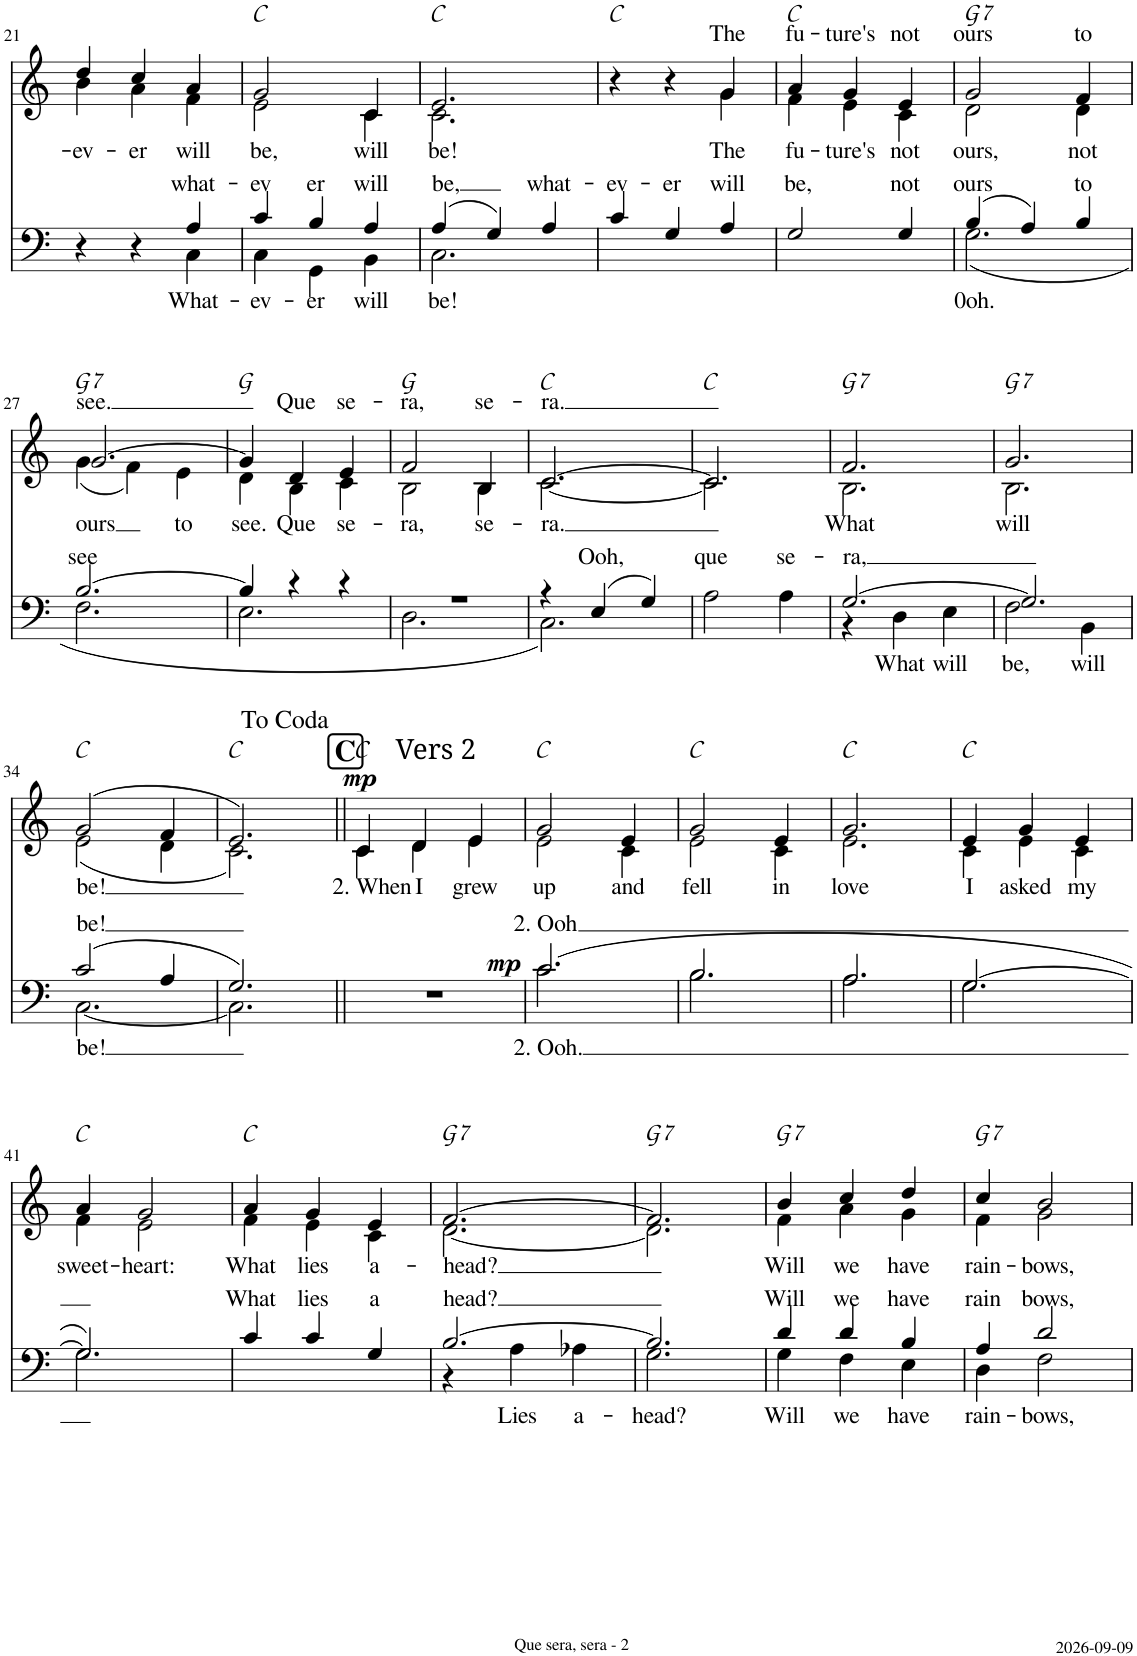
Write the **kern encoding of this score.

**kern	**text	**dynam	**kern	**text	**dynam	**harte
*part2	*part2	*part2	*part1	*part1	*part1	*part1
*staff2	*staff2	*staff2	*staff1	*staff1	*staff1	*
*I"B	*	*	*I"A	*	*	*
!!LO:PB:g=z
*clefF4	*	*	*clefG2	*	*	*
*k[]	*	*	*k[]	*	*	*
*M3/4	*	*	*M3/4	*	*	*
=21	=21	=21	=21	=21	=21	=21
*^	*	*	*^	*	*	*
!	!	!	!	!	!	!LO:LY:b	!	!
4r	2ryy	.	.	4dd/	4b\	ev-	.	.
!	!	!	!	!	!	!LO:LY:b	!	!
4r	.	.	.	4cc/	4a\	-er	.	.
!	!	!LO:LY:a	!	!	!	!	!	!
!	!	!LO:LY:b	!	!	!	!LO:LY:b	!	!
4C\	4A/	What-	.	4a/	4f\	will	.	.
=22	=22	=22	=22	=22	=22	=22	=22	=22
!	!	!LO:LY:a	!	!	!	!	!	!
!	!	!LO:LY:b	!	!	!	!LO:LY:b	!	!
4c/	4C\	-ev-	.	2g/	2e\	be,	.	C:maj
!	!	!LO:LY:a	!	!	!	!	!	!
!	!	!LO:LY:b	!	!	!	!	!	!
4B/	4GG\	-er	.	.	.	.	.	.
!	!	!LO:LY:a	!	!	!	!	!	!
!	!	!LO:LY:b	!	!	!	!LO:LY:b	!	!
4A/	4BB\	will	.	4c/	4c\	will	.	.
=23	=23	=23	=23	=23	=23	=23	=23	=23
!	!	!LO:LY:a	!	!	!	!	!	!
!	!	!LO:LY:b	!	!	!	!LO:LY:b	!	!
(>4A/	2.C\	be!	.	2.e/	2.c\	be!	.	C:maj
4G/)	.	.	.	.	.	.	.	.
!	!	!LO:LY:a	!	!	!	!	!	!
4A/	.	what-	.	.	.	.	.	.
*v	*v	*	*	*	*	*	*	*
=24	=24	=24	=24	=24	=24	=24	=24
!	!LO:LY:a	!	!	!	!	!	!
4c/	-ev-	.	4r	2ryy	.	.	C:maj
!	!LO:LY:a	!	!	!	!	!	!
4G/	-er	.	4r	.	.	.	.
!	!LO:LY:a	!	!	!	!LO:LY:a	!	!
!	!	!	!	!	!LO:LY:b	!	!
4A/	will	.	4g/	4g\	The	.	.
=25	=25	=25	=25	=25	=25	=25	=25
!	!LO:LY:a	!	!	!	!LO:LY:a	!	!
!	!	!	!	!	!LO:LY:b	!	!
2G/	be,	.	4a/	4f\	fu-	.	C:maj
!	!	!	!	!	!LO:LY:a	!	!
!	!	!	!	!	!LO:LY:b	!	!
.	.	.	4g/	4e\	-ture's	.	.
!	!LO:LY:a	!	!	!	!LO:LY:a	!	!
!	!	!	!	!	!LO:LY:b	!	!
4G/	not	.	4e/	4c\	not	.	.
=26	=26	=26	=26	=26	=26	=26	=26
!	!LO:LY:a	!	!	!	!	!	!
*^	*	*	*	*	*	*	*
!	!	!LO:LY:b	!	!	!	!LO:LY:a	!	!
!	!	!	!	!	!	!LO:LY:b	!	!LO:H:kt=7
(>4B/	(<2.G\	0oh.	.	2g/	2d\	ours,	.	G:7
4A/)	.	.	.	.	.	.	.	.
!	!	!LO:LY:a	!	!	!	!LO:LY:a	!	!
!	!	!	!	!	!	!LO:LY:b	!	!
4B/	.	to	.	4f/	4d\	not	.	.
!!LO:LB:g=z	!!
=27	=27	=27	=27	=27	=27	=27	=27	=27
!	!	!LO:LY:a	!	!	!	!LO:LY:a	!	!
!	!	!	!	!	!	!LO:LY:b	!	!LO:H:kt=7
[>2.B/	2.F\	see	.	[>2.g/	(<4g\	ours	.	G:7
.	.	.	.	.	4f\)	.	.	.
!	!	!	!	!	!	!LO:LY:b	!	!
.	.	.	.	.	4e\	to	.	.
=28	=28	=28	=28	=28	=28	=28	=28	=28
!	!	!	!	!	!	!LO:LY:b	!	!
4B/]	2.E\	.	.	4g/]	4d\	see.	.	G:maj
!	!	!	!	!	!	!LO:LY:a	!	!
!	!	!	!	!	!	!LO:LY:b	!	!
4r	.	.	.	4d/	4B\	Que	.	.
!	!	!	!	!	!	!LO:LY:a	!	!
!	!	!	!	!	!	!LO:LY:b	!	!
4r	.	.	.	4e/	4c\	se-	.	.
=29	=29	=29	=29	=29	=29	=29	=29	=29
!	!	!	!	!	!	!LO:LY:a	!	!
!	!	!	!	!	!	!LO:LY:b	!	!
2.r	2.D\	.	.	2f/	2B\	-ra,	.	G:maj
!	!	!	!	!	!	!LO:LY:a	!	!
!	!	!	!	!	!	!LO:LY:b	!	!
.	.	.	.	4B/	4B\	se-	.	.
=30	=30	=30	=30	=30	=30	=30	=30	=30
!	!	!	!	!	!	!LO:LY:a	!	!
!	!	!	!	!	!	!LO:LY:b	!	!
4r	2.C\)	.	.	[>2.c/	[<2.c\	-ra.	.	C:maj
!	!	!LO:LY:a	!	!	!	!	!	!
(>4E/	.	Ooh,	.	.	.	.	.	.
4G/)	.	.	.	.	.	.	.	.
*v	*v	*	*	*	*	*	*	*
=31	=31	=31	=31	=31	=31	=31	=31
!	!LO:LY:a	!	!	!	!	!	!
2A\	que	.	2.c/]	2.c\]	.	.	C:maj
!	!LO:LY:a	!	!	!	!	!	!
4A\	se-	.	.	.	.	.	.
=32	=32	=32	=32	=32	=32	=32	=32
!	!LO:LY:a	!	!	!	!LO:LY:b	!	!LO:H:kt=7
*^	*	*	*	*	*	*	*
[2.G/	4r	-ra,	.	2.f/	2.B\	What	.	G:7
!	!	!LO:LY:b	!	!	!	!	!	!
.	4D\	What	.	.	.	.	.	.
!	!	!LO:LY:b	!	!	!	!	!	!
.	4E\	will	.	.	.	.	.	.
=33	=33	=33	=33	=33	=33	=33	=33	=33
!	!	!LO:LY:b	!	!	!	!LO:LY:b	!	!LO:H:kt=7
2.G/]	2F\	be,	.	2.g/	2.B\	will	.	G:7
!	!	!LO:LY:b	!	!	!	!	!	!
.	4BB\	will	.	.	.	.	.	.
!!LO:LB:g=z	!!
=34	=34	=34	=34	=34	=34	=34	=34	=34
!	!	!LO:LY:a	!	!	!	!	!	!
!	!	!LO:LY:b	!	!	!	!LO:LY:b	!	!
(>2c/	[2.C\	be!	.	(>2g/	(<2e\	be!	.	C:maj
4A/	.	.	.	4f/	4d\	.	.	.
=35	=35	=35	=35	=35	=35	=35	=35	=35
2.G/)	2.C\]	.	.	2.e/)	2.c\)	.	.	C:maj
!!LO:REH:place=s1:a:B:cj:fs=14:t=C	!!
=36||	=36||	=36||	=36||	=36||	=36||	=36||	=36||	=36||
!	!	!	!	!	!	!LO:LY:b	!LO:DY:a	!
*v	*v	*	*	*	*	*	*	*
2.r	.	.	4c/	4c\	2. When	mp	C:maj
!	!	!	!LO:TX:a:t=Vers 2	!	!	!	!
!	!	!	!	!	!LO:LY:b	!	!
.	.	.	4d/	4d\	I	.	.
!	!	!	!	!	!LO:LY:b	!	!
.	.	.	4e/	4e\	grew	.	.
=37	=37	=37	=37	=37	=37	=37	=37
!	!LO:LY:a	!	!	!	!	!	!
*^	*	*	*	*	*	*	*
!	!	!LO:LY:b	!LO:DY:a	!	!	!LO:LY:b	!	!
(>2.c/	2.c\	2. Ooh.	mp	2g/	2e\	up	.	C:maj
!	!	!	!	!	!	!LO:LY:b	!	!
.	.	.	.	4e/	4c\	and	.	.
=38	=38	=38	=38	=38	=38	=38	=38	=38
!	!	!	!	!	!	!LO:LY:b	!	!
2.B/	2.B\	.	.	2g/	2e\	fell	.	C:maj
!	!	!	!	!	!	!LO:LY:b	!	!
.	.	.	.	4e/	4c\	in	.	.
=39	=39	=39	=39	=39	=39	=39	=39	=39
!	!	!	!	!	!	!LO:LY:b	!	!
2.A/	2.A\	.	.	2.g/	2.e\	love	.	C:maj
=40	=40	=40	=40	=40	=40	=40	=40	=40
!	!	!	!	!	!	!LO:LY:b	!	!
[2.G/	2.G\	.	.	4e/	4c\	I	.	C:maj
!	!	!	!	!	!	!LO:LY:b	!	!
.	.	.	.	4g/	4e\	asked	.	.
!	!	!	!	!	!	!LO:LY:b	!	!
.	.	.	.	4e/	4c\	my	.	.
!!LO:LB:g=z	!!
=41	=41	=41	=41	=41	=41	=41	=41	=41
!	!	!	!	!	!	!LO:LY:b	!	!
2.G/])	2.G\	.	.	4a/	4f\	sweet-	.	C:maj
!	!	!	!	!	!	!LO:LY:b	!	!
.	.	.	.	2g/	2e\	-heart:	.	.
*v	*v	*	*	*	*	*	*	*
=42	=42	=42	=42	=42	=42	=42	=42
!	!LO:LY:a	!	!	!	!LO:LY:b	!	!
4c/	What	.	4a/	4f\	What	.	C:maj
!	!LO:LY:a	!	!	!	!LO:LY:b	!	!
4c/	lies	.	4g/	4e\	lies	.	.
!	!LO:LY:a	!	!	!	!LO:LY:b	!	!
4G/	a	.	4e/	4c\	a-	.	.
=43	=43	=43	=43	=43	=43	=43	=43
!	!LO:LY:a	!	!	!	!LO:LY:b	!	!LO:H:kt=7
*^	*	*	*	*	*	*	*
[>2.B/	4r	head?	.	[2.f/	[<2.d\	-head?	.	G:7
!	!	!LO:LY:b	!	!	!	!	!	!
.	4A\	Lies	.	.	.	.	.	.
!	!	!LO:LY:b	!	!	!	!	!	!
.	4A-X\	a-	.	.	.	.	.	.
=44	=44	=44	=44	=44	=44	=44	=44	=44
!	!	!LO:LY:b	!	!	!	!	!	!LO:H:kt=7
2.B/]	2.G\	-head?	.	2.f/]	2.d\]	.	.	G:7
=45	=45	=45	=45	=45	=45	=45	=45	=45
!	!	!LO:LY:a	!	!	!	!	!	!
!	!	!LO:LY:b	!	!	!	!LO:LY:b	!	!LO:H:kt=7
4d/	4G\	Will	.	4b/	4f\	Will	.	G:7
!	!	!LO:LY:a	!	!	!	!	!	!
!	!	!LO:LY:b	!	!	!	!LO:LY:b	!	!
4d/	4F\	we	.	4cc/	4a\	we	.	.
!	!	!LO:LY:a	!	!	!	!	!	!
!	!	!LO:LY:b	!	!	!	!LO:LY:b	!	!
4B/	4E\	have	.	4dd/	4g\	have	.	.
=46	=46	=46	=46	=46	=46	=46	=46	=46
!	!	!LO:LY:a	!	!	!	!	!	!
!	!	!LO:LY:b	!	!	!	!LO:LY:b	!	!LO:H:kt=7
4A/	4D\	rain-	.	4cc/	4f\	rain-	.	G:7
!	!	!LO:LY:a	!	!	!	!	!	!
!	!	!LO:LY:b	!	!	!	!LO:LY:b	!	!
2d/	2F\	-bows,	.	2b/	2g\	-bows,	.	.
*v	*v	*	*	*	*	*	*	*
*	*	*	*v	*v	*	*	*
=	=	=	=	=	=	=
*-	*-	*-	*-	*-	*-	*-
